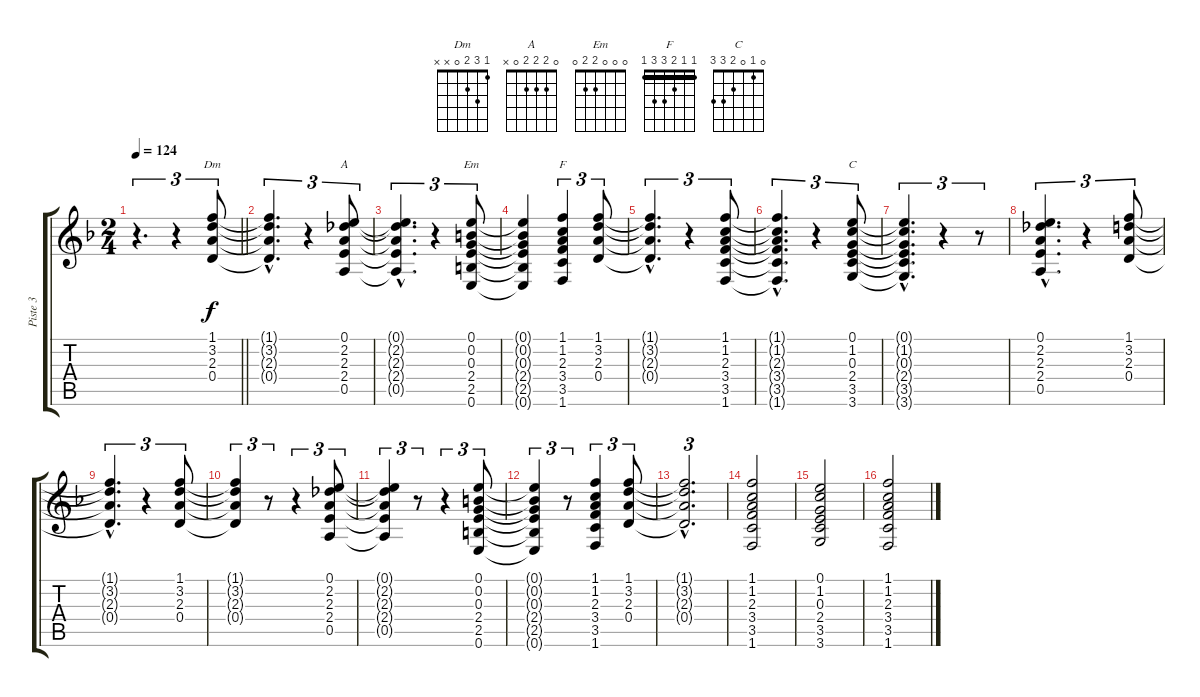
\track ("Piste 3" "Piste 3") {instrument electricguitarjazz}
\staff {score tabs}
\tuning (E4 B3 G3 D3 A2 E2) {hide}
\chord ("Dm" 1 3 2 0 x x)
\chord ("A" 0 2 2 2 0 x)
\chord ("Em" 0 0 0 2 2 0)
\chord ("F" 1 1 2 3 3 1) {barre 1}
\chord ("C" 0 1 0 2 3 3)
\ts (2 4)
\tempo 124
\clef g2
\barLineRight lightlight
\ks dminor
r.4{d tu (3 2) dy f volume 10 balance 8 instrument acousticguitarnylon} r.4{tu (3 2)} (1.1 3.2 2.3 0.4).8{tu (3 2) ch "Dm"} |
(1.1{hac t} 3.2{hac t} 2.3{hac t} 0.4{hac t}).4{d tu (3 2)} r.4{tu (3 2)} (0.1 2.2 2.3 2.4 0.5).8{tu (3 2) ch "A"} |
(0.1{hac t} 2.2{hac t} 2.3{hac t} 2.4{hac t} 0.5{hac t}).4{d tu (3 2)} r.4{tu (3 2)} (0.1 0.2 0.3 2.4 2.5 0.6).8{tu (3 2) ch "Em"} |
(0.1{t} 0.2{t} 0.3{t} 2.4{t} 2.5{t} 0.6{t}).4 (1.1 1.2 2.3 3.4 3.5 1.6).4{tu (3 2) ch "F"} (1.1 3.2 2.3 0.4).8{tu (3 2)} |
(1.1{hac t} 3.2{hac t} 2.3{hac t} 0.4{hac t}).4{d tu (3 2)} r.4{tu (3 2)} (1.1 1.2 2.3 3.4 3.5 1.6).8{tu (3 2)} |
(1.1{hac t} 1.2{hac t} 2.3{hac t} 3.4{hac t} 3.5{hac t} 1.6{hac t}).4{d tu (3 2)} r.4{tu (3 2)} (0.1 1.2 0.3 2.4 3.5 3.6).8{tu (3 2) ch "C"} |
(0.1{hac t} 1.2{hac t} 0.3{hac t} 2.4{hac t} 3.5{hac t} 3.6{hac t}).4{d tu (3 2)} r.4{tu (3 2)} r.8{tu (3 2)} |
(0.1{hac} 2.2{hac} 2.3{hac} 2.4{hac} 0.5{hac}).4{d tu (3 2)} r.4{tu (3 2)} (1.1 3.2 2.3 0.4).8{tu (3 2)} |
(1.1{hac t} 3.2{hac t} 2.3{hac t} 0.4{hac t}).4{d tu (3 2)} r.4{tu (3 2)} (1.1 3.2 2.3 0.4).8{tu (3 2)} |
(1.1{t} 3.2{t} 2.3{t} 0.4{t}).4{tu (3 2)} r.8{tu (3 2)} r.4{tu (3 2)} (0.1 2.2 2.3 2.4 0.5).8{tu (3 2)} |
(0.1{t} 2.2{t} 2.3{t} 2.4{t} 0.5{t}).4{tu (3 2)} r.8{tu (3 2)} r.4{tu (3 2)} (0.1 0.2 0.3 2.4 2.5 0.6).8{tu (3 2)} |
(0.1{t} 0.2{t} 0.3{t} 2.4{t} 2.5{t} 0.6{t}).4{tu (3 2)} r.8{tu (3 2)} (1.1 1.2 2.3 3.4 3.5 1.6).4{tu (3 2)} (1.1 3.2 2.3 0.4).8{tu (3 2)} |
(1.1{hac t} 3.2{hac t} 2.3{hac t} 0.4{hac t}).2{d tu (3 2)} |
(1.1 1.2 2.3 3.4 3.5 1.6).2 |
(0.1 1.2 0.3 2.4 3.5 3.6).2 |
(1.1 1.2 2.3 3.4 3.5 1.6).2
